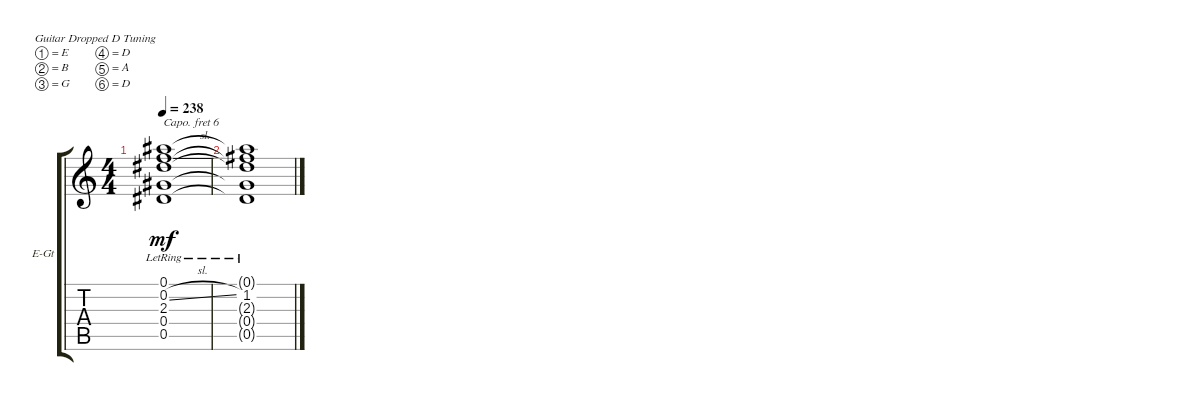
\defaultSystemsLayout 4
\bracketExtendMode groupsimilarinstruments
\firstSystemTrackNameOrientation horizontal
\otherSystemsTrackNameOrientation horizontal
\track ("Electric Guitar" "E-Gt") {instrument electricguitarclean}
\staff {score tabs}
\capo 6
\tuning (E4 B3 G3 D3 A2 D2)
\ts (4 4)
\tempo 238
\clef g2
\ks c
(0.5{lr} 0.4{lr} 2.3{lr} 0.2{sl lr} 0.1{lr}).1{dy mf} |
(1.2 0.5{lr t} 0.4{lr t} 2.3{lr t} 0.1{lr t}).1
